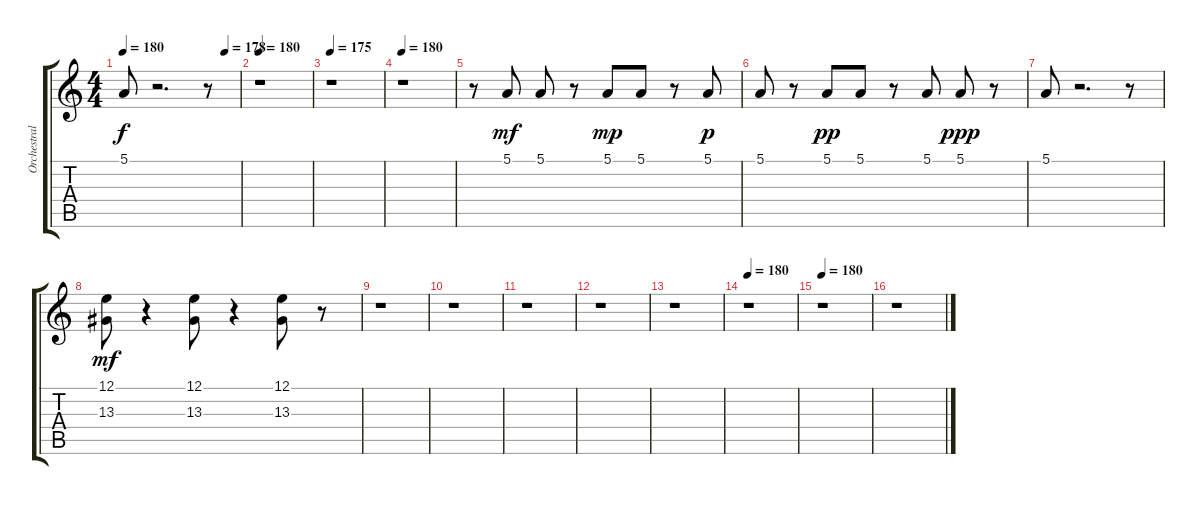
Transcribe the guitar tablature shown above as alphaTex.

\track ("Orchestral Hit" "Orchestral") {instrument orchestrahit}
\staff {score tabs}
\tuning (E4 B3 G3 D3 A2 E2) {hide}
\ts (4 4)
\tempo 180
\tempo (178 0.875)
\clef g2
\ks c
5.1.8{dy f} r.2{d} r.8 |
\tempo 180
r.1 |
\tempo 175
r.1 |
\tempo 180
r.1 |
r.8 5.1.8{dy mf} 5.1.8 r.8 5.1.8{dy mp} 5.1.8 r.8 5.1.8{dy p} |
5.1.8 r.8 5.1.8{dy pp} 5.1.8 r.8 5.1.8 5.1.8{dy ppp} r.8 |
5.1.8 r.2{d} r.8 |
(12.1 13.3).8{dy mf} r.4 (12.1 13.3).8 r.4 (12.1 13.3).8 r.8 |
r.1 |
r.1 |
r.1 |
r.1 |
r.1 |
\tempo 180
r.1 |
\tempo 180
r.1 |
r.1
